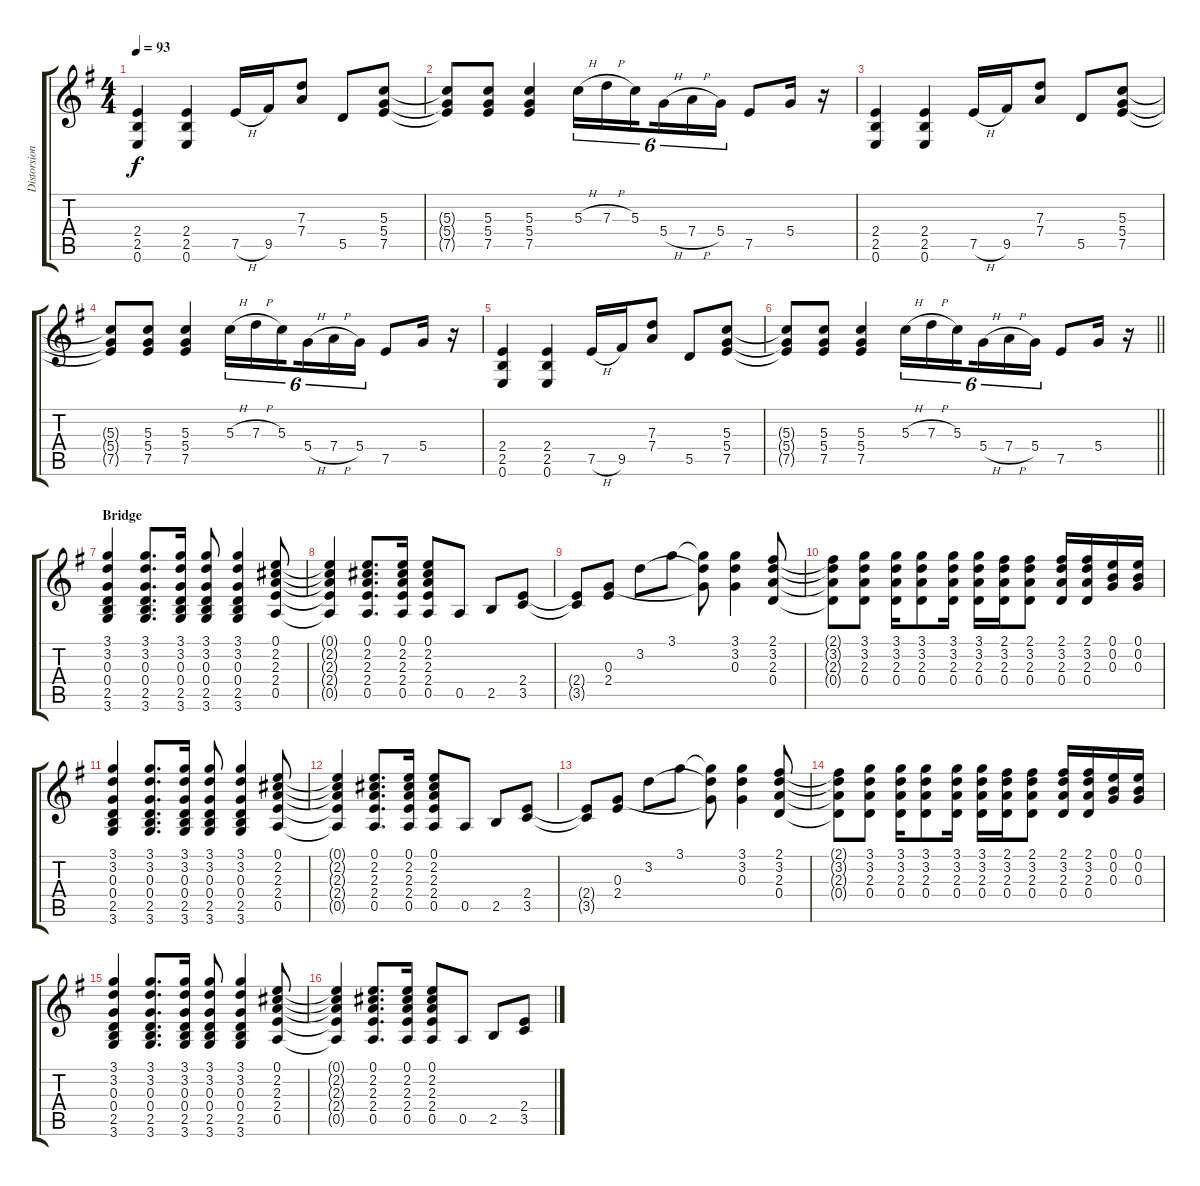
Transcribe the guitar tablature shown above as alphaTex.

\track ("Distorsion Guitar" "Distorsion") {instrument overdrivenguitar}
\staff {score tabs}
\tuning (E4 B3 G3 D3 A2 E2) {hide}
\ts (4 4)
\tempo 93
\clef g2
\ks g
(2.4 2.5 0.6).4{dy f} (2.4 2.5 0.6).4 7.5{h}.16 9.5.16 (7.3 7.4).8 5.5.8 (5.3 5.4 7.5).8 |
(5.3{t} 5.4{t} 7.5{t}).8 (5.3 5.4 7.5).8 (5.3 5.4 7.5).4 5.3{h}.16{tu (6 4)} 7.3{h}.16{tu (6 4)} 5.3.16{tu (6 4) beam splitsecondary} 5.4{h}.16{tu (6 4)} 7.4{h}.16{tu (6 4)} 5.4.16{tu (6 4)} 7.5.8 5.4.16 r.16 |
(2.4 2.5 0.6).4 (2.4 2.5 0.6).4 7.5{h}.16 9.5.16 (7.3 7.4).8 5.5.8 (5.3 5.4 7.5).8 |
(5.3{t} 5.4{t} 7.5{t}).8 (5.3 5.4 7.5).8 (5.3 5.4 7.5).4 5.3{h}.16{tu (6 4)} 7.3{h}.16{tu (6 4)} 5.3.16{tu (6 4) beam splitsecondary} 5.4{h}.16{tu (6 4)} 7.4{h}.16{tu (6 4)} 5.4.16{tu (6 4)} 7.5.8 5.4.16 r.16 |
(2.4 2.5 0.6).4 (2.4 2.5 0.6).4 7.5{h}.16 9.5.16 (7.3 7.4).8 5.5.8 (5.3 5.4 7.5).8 |
\barLineRight lightlight
(5.3{t} 5.4{t} 7.5{t}).8 (5.3 5.4 7.5).8 (5.3 5.4 7.5).4 5.3{h}.16{tu (6 4)} 7.3{h}.16{tu (6 4)} 5.3.16{tu (6 4) beam splitsecondary} 5.4{h}.16{tu (6 4)} 7.4{h}.16{tu (6 4)} 5.4.16{tu (6 4)} 7.5.8 5.4.16 r.16 |
\section ("" "Bridge")
(3.1 3.2 0.3 0.4 2.5 3.6).4 (3.1 3.2 0.3 0.4 2.5 3.6).8{d} (3.1 3.2 0.3 0.4 2.5 3.6).16 (3.1 3.2 0.3 0.4 2.5 3.6).8 (3.1 3.2 0.3 0.4 2.5 3.6).4 (0.1 2.2 2.3 2.4 0.5).8 |
(0.1{t} 2.2{t} 2.3{t} 2.4{t} 0.5{t}).4 (0.1 2.2 2.3 2.4 0.5).8{d} (0.1 2.2 2.3 2.4 0.5).16 (0.1 2.2 2.3 2.4 0.5).8 0.5.8 2.5.8 (2.4 3.5).8 |
(2.4{t} 3.5{t}).8 (0.3 2.4).8 3.2.8 3.1.8 (3.1{t} 3.2{t} 0.3{t}).8 (3.1 3.2 0.3).4 (2.1 3.2 2.3 0.4).8 |
(2.1{t} 3.2{t} 2.3{t} 0.4{t}).8 (3.1 3.2 2.3 0.4).8 (3.1 3.2 2.3 0.4).16 (3.1 3.2 2.3 0.4).8 (3.1 3.2 2.3 0.4).16 (3.1 3.2 2.3 0.4).16 (2.1 3.2 2.3 0.4).16 (2.1 3.2 2.3 0.4).8 (2.1 3.2 2.3 0.4).16 (2.1 3.2 2.3 0.4).16 (0.1 0.2 0.3).16 (0.1 0.2 0.3).16 |
(3.1 3.2 0.3 0.4 2.5 3.6).4 (3.1 3.2 0.3 0.4 2.5 3.6).8{d} (3.1 3.2 0.3 0.4 2.5 3.6).16 (3.1 3.2 0.3 0.4 2.5 3.6).8 (3.1 3.2 0.3 0.4 2.5 3.6).4 (0.1 2.2 2.3 2.4 0.5).8 |
(0.1{t} 2.2{t} 2.3{t} 2.4{t} 0.5{t}).4 (0.1 2.2 2.3 2.4 0.5).8{d} (0.1 2.2 2.3 2.4 0.5).16 (0.1 2.2 2.3 2.4 0.5).8 0.5.8 2.5.8 (2.4 3.5).8 |
(2.4{t} 3.5{t}).8 (0.3 2.4).8 3.2.8 3.1.8 (3.1{t} 3.2{t} 0.3{t}).8 (3.1 3.2 0.3).4 (2.1 3.2 2.3 0.4).8 |
(2.1{t} 3.2{t} 2.3{t} 0.4{t}).8 (3.1 3.2 2.3 0.4).8 (3.1 3.2 2.3 0.4).16 (3.1 3.2 2.3 0.4).8 (3.1 3.2 2.3 0.4).16 (3.1 3.2 2.3 0.4).16 (2.1 3.2 2.3 0.4).16 (2.1 3.2 2.3 0.4).8 (2.1 3.2 2.3 0.4).16 (2.1 3.2 2.3 0.4).16 (0.1 0.2 0.3).16 (0.1 0.2 0.3).16 |
(3.1 3.2 0.3 0.4 2.5 3.6).4 (3.1 3.2 0.3 0.4 2.5 3.6).8{d} (3.1 3.2 0.3 0.4 2.5 3.6).16 (3.1 3.2 0.3 0.4 2.5 3.6).8 (3.1 3.2 0.3 0.4 2.5 3.6).4 (0.1 2.2 2.3 2.4 0.5).8 |
(0.1{t} 2.2{t} 2.3{t} 2.4{t} 0.5{t}).4 (0.1 2.2 2.3 2.4 0.5).8{d} (0.1 2.2 2.3 2.4 0.5).16 (0.1 2.2 2.3 2.4 0.5).8 0.5.8 2.5.8 (2.4 3.5).8
